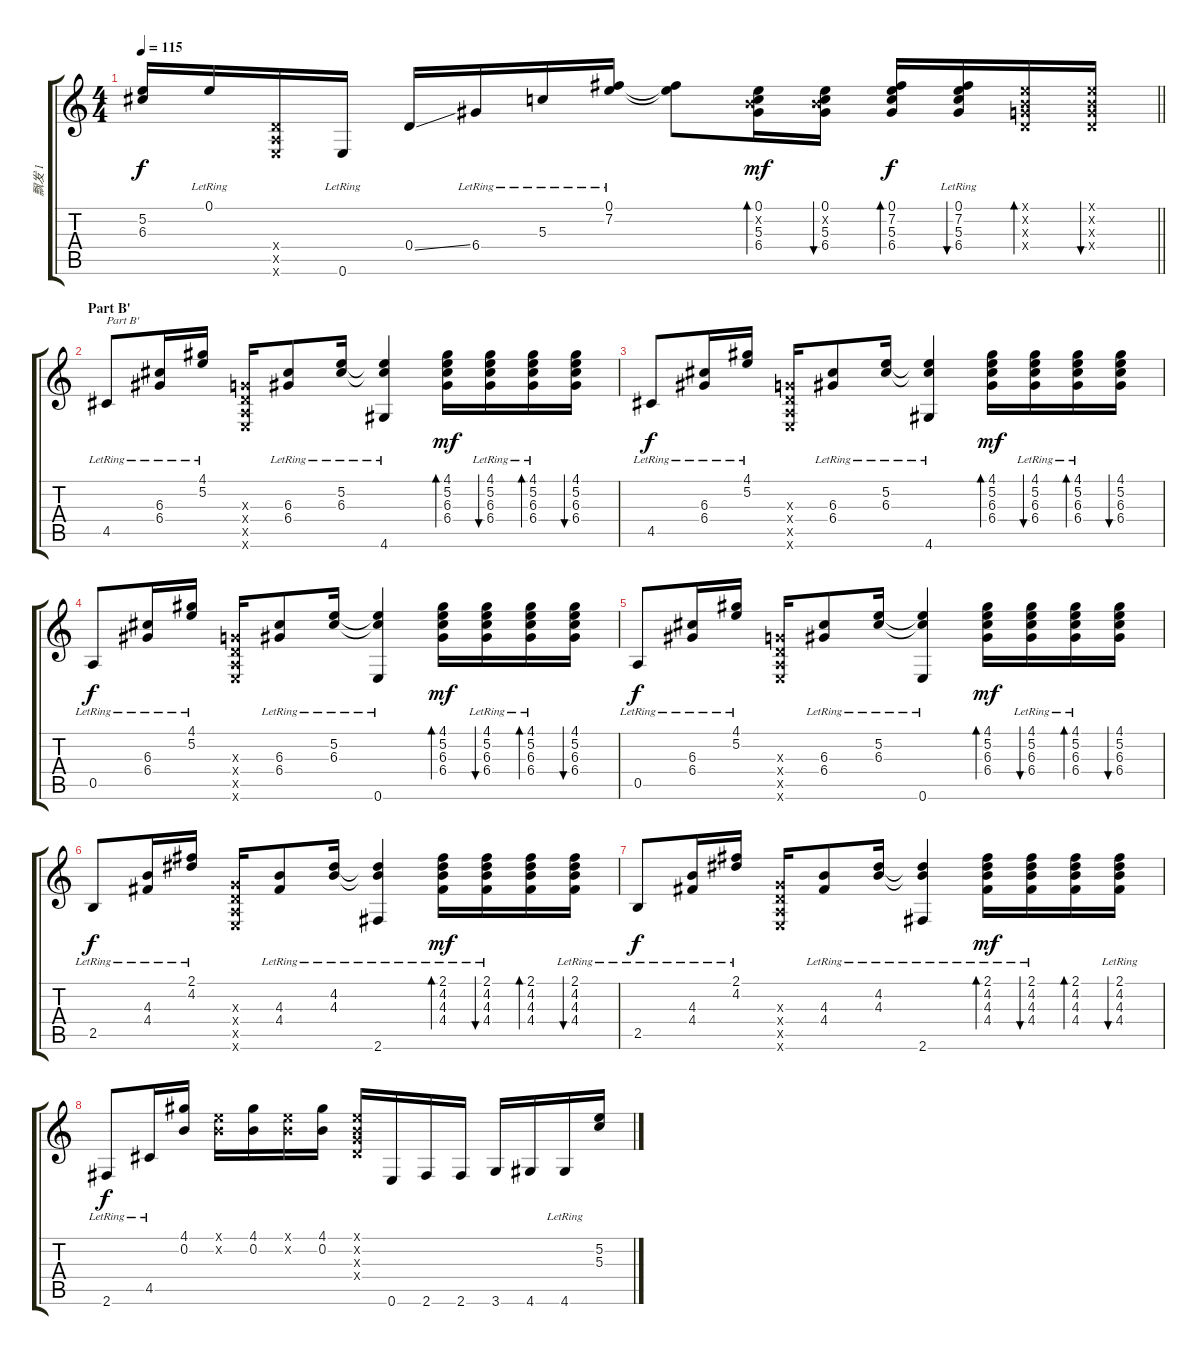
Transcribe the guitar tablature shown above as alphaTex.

\track ("飘发 1" "飘发 1") {instrument acousticguitarnylon}
\staff {score tabs}
\tuning (E4 B3 G3 D3 A2 E2) {hide}
\ts (4 4)
\tempo 115
\clef g2
\barLineRight lightlight
\ks c
(5.2{t} 6.3{t}).16{dy f} 0.1{lr}.16 (0.4{x} 0.5{x} 0.6{x}).16 0.6{lr}.16 0.4{ss}.16 6.4{lr}.16 5.3{lr}.16 (0.1{lr} 7.2).16 (0.1{t} 7.2{t}).8 (0.1 0.2{x} 5.3 6.4).16{bd 30 dy mf} (0.1 0.2{x} 5.3 6.4).16{bu 30} (0.1 7.2 5.3 6.4).16{bd 30 dy f} (0.1{lr} 7.2 5.3 6.4).16{bu 30} (0.1{x} 0.2{x} 0.3{x} 0.4{x}).16{bd 30} (0.1{x} 0.2{x} 0.3{x} 0.4{x}).16{bu 30} |
\section ("" "Part B'")
4.5{lr}.8{txt "Part B'"} (6.3{lr} 6.4{lr}).16 (4.1{lr} 5.2{lr}).16 (0.3{x} 0.4{x} 0.5{x} 0.6{x}).16 (6.3{lr} 6.4{lr}).8 (5.2{lr} 6.3{lr}).16 (5.2{t} 6.3{t} 4.6{lr}).4 (4.1 5.2 6.3 6.4).16{bd 30 dy mf} (4.1 5.2 6.3{lr} 6.4{lr}).16{bu 30} (4.1 5.2 6.3 6.4{lr}).16{bd 30} (4.1 5.2 6.3 6.4).16{bu 30} |
4.5{lr}.8{dy f} (6.3{lr} 6.4{lr}).16 (4.1{lr} 5.2{lr}).16 (0.3{x} 0.4{x} 0.5{x} 0.6{x}).16 (6.3{lr} 6.4{lr}).8 (5.2{lr} 6.3{lr}).16 (5.2{t} 6.3{t} 4.6{lr}).4 (4.1 5.2 6.3 6.4).16{bd 30 dy mf} (4.1 5.2 6.3{lr} 6.4{lr}).16{bu 30} (4.1 5.2 6.3 6.4{lr}).16{bd 30} (4.1 5.2 6.3 6.4).16{bu 30} |
0.5{lr}.8{dy f} (6.3{lr} 6.4{lr}).16 (4.1{lr} 5.2{lr}).16 (0.3{x} 0.4{x} 0.5{x} 0.6{x}).16 (6.3{lr} 6.4{lr}).8 (5.2{lr} 6.3{lr}).16 (5.2{t} 6.3{t} 0.6{lr}).4 (4.1 5.2 6.3 6.4).16{bd 30 dy mf} (4.1 5.2 6.3{lr} 6.4{lr}).16{bu 30} (4.1 5.2 6.3 6.4{lr}).16{bd 30} (4.1 5.2 6.3 6.4).16{bu 30} |
0.5{lr}.8{dy f} (6.3{lr} 6.4{lr}).16 (4.1{lr} 5.2{lr}).16 (0.3{x} 0.4{x} 0.5{x} 0.6{x}).16 (6.3{lr} 6.4{lr}).8 (5.2{lr} 6.3{lr}).16 (5.2{t} 6.3{t} 0.6{lr}).4 (4.1 5.2 6.3 6.4).16{bd 30 dy mf} (4.1 5.2 6.3{lr} 6.4{lr}).16{bu 30} (4.1 5.2 6.3 6.4{lr}).16{bd 30} (4.1 5.2 6.3 6.4).16{bu 30} |
2.5{lr}.8{dy f} (4.3{lr} 4.4{lr}).16 (2.1{lr} 4.2{lr}).16 (0.3{x} 0.4{x} 0.5{x} 0.6{x}).16 (4.3{lr} 4.4{lr}).8 (4.2{lr} 4.3{lr}).16 (4.2{t} 4.3{t} 2.6{lr}).4 (2.1 4.2 4.3{lr} 4.4{lr}).16{bd 30 dy mf} (2.1 4.2{lr} 4.3{lr} 4.4).16{bu 30} (2.1 4.2 4.3 4.4).16{bd 30} (2.1 4.2 4.3{lr} 4.4{lr}).16{bu 30} |
2.5{lr}.8{dy f} (4.3{lr} 4.4{lr}).16 (2.1{lr} 4.2{lr}).16 (0.3{x} 0.4{x} 0.5{x} 0.6{x}).16 (4.3{lr} 4.4{lr}).8 (4.2{lr} 4.3{lr}).16 (4.2{t} 4.3{t} 2.6{lr}).4 (2.1 4.2 4.3{lr} 4.4{lr}).16{bd 30 dy mf} (2.1 4.2{lr} 4.3{lr} 4.4).16{bu 30} (2.1 4.2 4.3 4.4).16{bd 30} (2.1 4.2 4.3{lr} 4.4{lr}).16{bu 30} |
2.6{lr}.8{dy f} 4.5{lr}.16 (4.1 0.2).16 (0.1{x} 0.2{x}).16 (4.1 0.2).16 (0.1{x} 0.2{x}).16 (4.1 0.2).16 (0.1{x} 0.2{x} 0.3{x} 0.4{x}).16 0.6.16 2.6.16 2.6.16 3.6.16 4.6.16 4.6{lr}.16 (5.2 5.3).16
